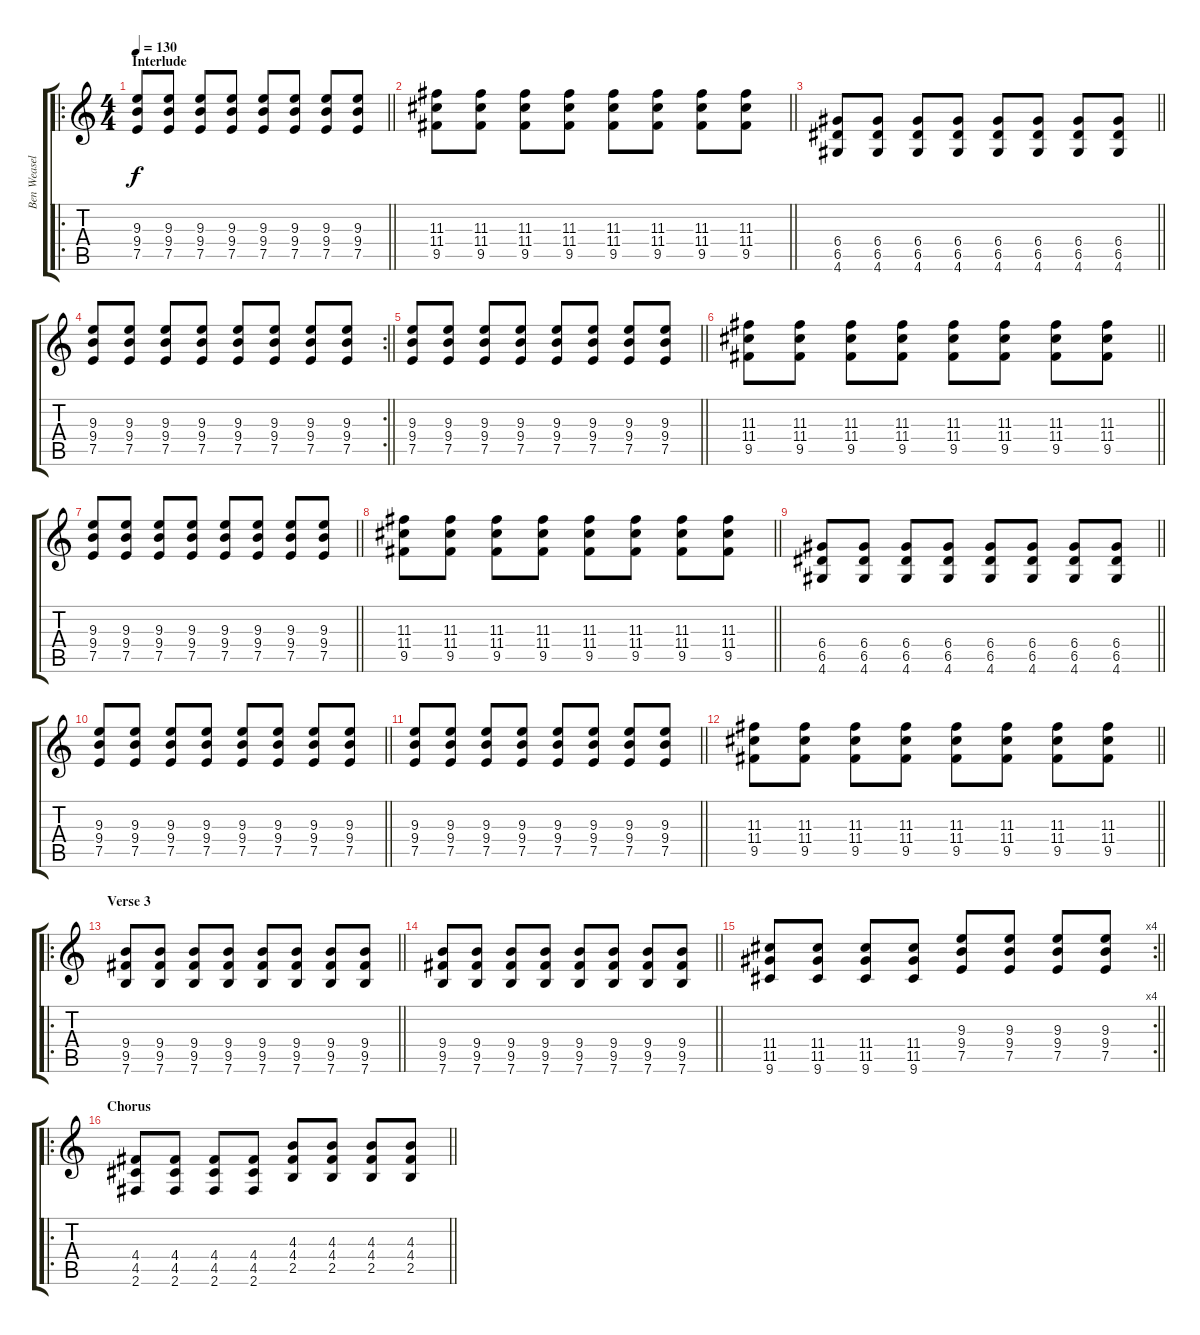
\track ("Ben Weasel" "Ben Weasel") {instrument overdrivenguitar}
\staff {score tabs}
\tuning (E4 B3 G3 D3 A2 E2) {hide}
\ro
\ts (4 4)
\section ("" "Interlude")
\tempo 130
\clef g2
\barLineRight lightlight
\ks c
(9.3 9.4 7.5).8{dy f} (9.3 9.4 7.5).8 (9.3 9.4 7.5).8 (9.3 9.4 7.5).8 (9.3 9.4 7.5).8 (9.3 9.4 7.5).8 (9.3 9.4 7.5).8 (9.3 9.4 7.5).8 |
\barLineRight lightlight
(11.3 11.4 9.5).8 (11.3 11.4 9.5).8 (11.3 11.4 9.5).8 (11.3 11.4 9.5).8 (11.3 11.4 9.5).8 (11.3 11.4 9.5).8 (11.3 11.4 9.5).8 (11.3 11.4 9.5).8 |
\barLineRight lightlight
(6.4 6.5 4.6).8 (6.4 6.5 4.6).8 (6.4 6.5 4.6).8 (6.4 6.5 4.6).8 (6.4 6.5 4.6).8 (6.4 6.5 4.6).8 (6.4 6.5 4.6).8 (6.4 6.5 4.6).8 |
\rc 2
\barLineRight lightlight
(9.3 9.4 7.5).8 (9.3 9.4 7.5).8 (9.3 9.4 7.5).8 (9.3 9.4 7.5).8 (9.3 9.4 7.5).8 (9.3 9.4 7.5).8 (9.3 9.4 7.5).8 (9.3 9.4 7.5).8 |
\barLineRight lightlight
(9.3 9.4 7.5).8 (9.3 9.4 7.5).8 (9.3 9.4 7.5).8 (9.3 9.4 7.5).8 (9.3 9.4 7.5).8 (9.3 9.4 7.5).8 (9.3 9.4 7.5).8 (9.3 9.4 7.5).8 |
\barLineRight lightlight
(11.3 11.4 9.5).8 (11.3 11.4 9.5).8 (11.3 11.4 9.5).8 (11.3 11.4 9.5).8 (11.3 11.4 9.5).8 (11.3 11.4 9.5).8 (11.3 11.4 9.5).8 (11.3 11.4 9.5).8 |
\barLineRight lightlight
(9.3 9.4 7.5).8 (9.3 9.4 7.5).8 (9.3 9.4 7.5).8 (9.3 9.4 7.5).8 (9.3 9.4 7.5).8 (9.3 9.4 7.5).8 (9.3 9.4 7.5).8 (9.3 9.4 7.5).8 |
\barLineRight lightlight
(11.3 11.4 9.5).8 (11.3 11.4 9.5).8 (11.3 11.4 9.5).8 (11.3 11.4 9.5).8 (11.3 11.4 9.5).8 (11.3 11.4 9.5).8 (11.3 11.4 9.5).8 (11.3 11.4 9.5).8 |
\barLineRight lightlight
(6.4 6.5 4.6).8 (6.4 6.5 4.6).8 (6.4 6.5 4.6).8 (6.4 6.5 4.6).8 (6.4 6.5 4.6).8 (6.4 6.5 4.6).8 (6.4 6.5 4.6).8 (6.4 6.5 4.6).8 |
\barLineRight lightlight
(9.3 9.4 7.5).8 (9.3 9.4 7.5).8 (9.3 9.4 7.5).8 (9.3 9.4 7.5).8 (9.3 9.4 7.5).8 (9.3 9.4 7.5).8 (9.3 9.4 7.5).8 (9.3 9.4 7.5).8 |
\barLineRight lightlight
(9.3 9.4 7.5).8 (9.3 9.4 7.5).8 (9.3 9.4 7.5).8 (9.3 9.4 7.5).8 (9.3 9.4 7.5).8 (9.3 9.4 7.5).8 (9.3 9.4 7.5).8 (9.3 9.4 7.5).8 |
\barLineRight lightlight
(11.3 11.4 9.5).8 (11.3 11.4 9.5).8 (11.3 11.4 9.5).8 (11.3 11.4 9.5).8 (11.3 11.4 9.5).8 (11.3 11.4 9.5).8 (11.3 11.4 9.5).8 (11.3 11.4 9.5).8 |
\ro
\section ("" "Verse 3")
\barLineRight lightlight
(9.4 9.5 7.6).8 (9.4 9.5 7.6).8 (9.4 9.5 7.6).8 (9.4 9.5 7.6).8 (9.4 9.5 7.6).8 (9.4 9.5 7.6).8 (9.4 9.5 7.6).8 (9.4 9.5 7.6).8 |
\barLineRight lightlight
(9.4 9.5 7.6).8 (9.4 9.5 7.6).8 (9.4 9.5 7.6).8 (9.4 9.5 7.6).8 (9.4 9.5 7.6).8 (9.4 9.5 7.6).8 (9.4 9.5 7.6).8 (9.4 9.5 7.6).8 |
\rc 4
\barLineRight lightlight
(11.4 11.5 9.6).8 (11.4 11.5 9.6).8 (11.4 11.5 9.6).8 (11.4 11.5 9.6).8 (9.3 9.4 7.5).8 (9.3 9.4 7.5).8 (9.3 9.4 7.5).8 (9.3 9.4 7.5).8 |
\ro
\section ("" "Chorus")
\barLineRight lightlight
(4.4 4.5 2.6).8 (4.4 4.5 2.6).8 (4.4 4.5 2.6).8 (4.4 4.5 2.6).8 (4.3 4.4 2.5).8 (4.3 4.4 2.5).8 (4.3 4.4 2.5).8 (4.3 4.4 2.5).8
